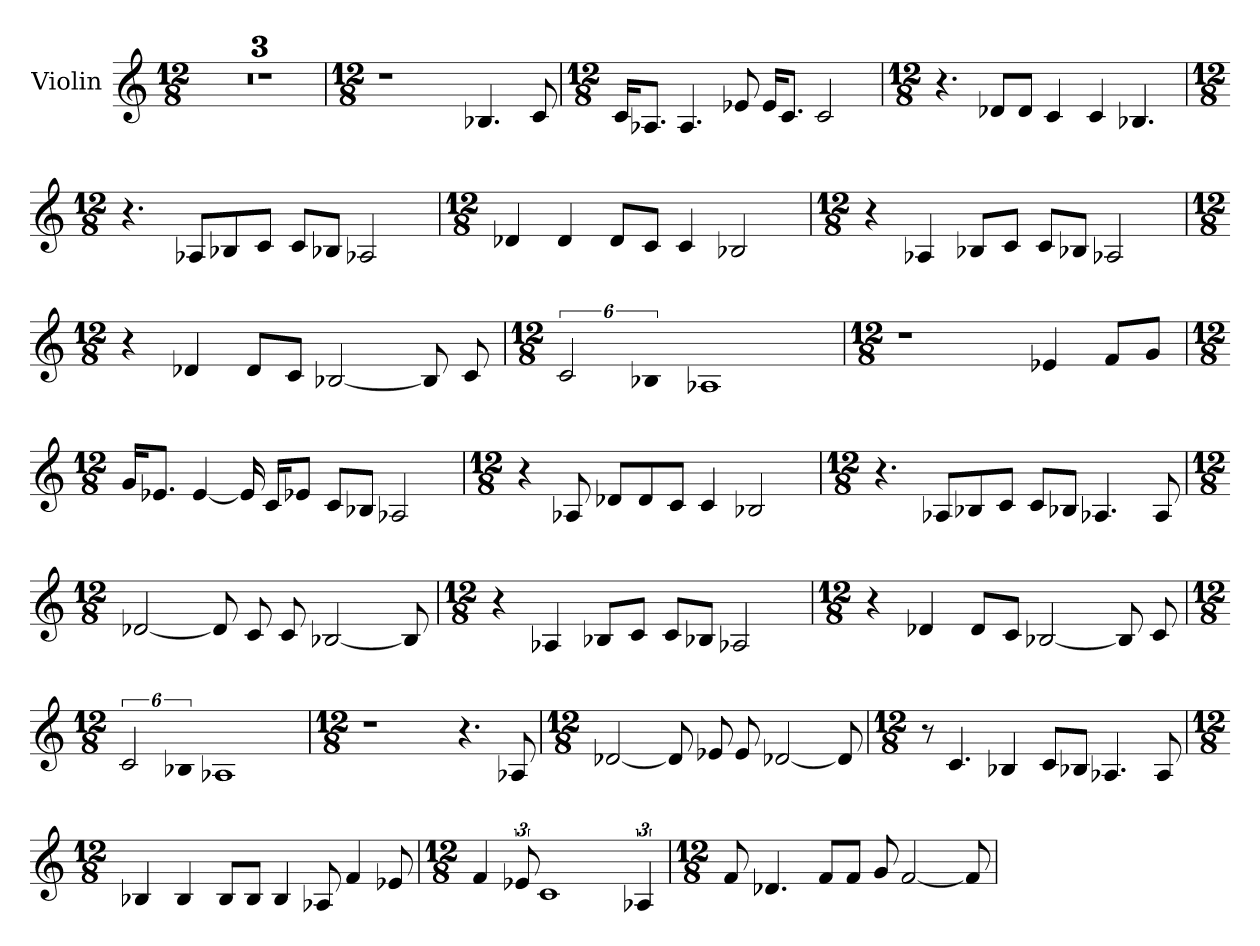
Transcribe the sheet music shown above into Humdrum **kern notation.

**kern
*part1
*staff1
*I"Violin
*I'Vln
*M12/8
=
1.r
=
*M12/8
1.r
=
*M12/8
1.r
=
*M12/8
1r
4.B-X
8c
=
*M12/8
16cKL
8.A-XJ
4.A-
8e-X
16e-KL
8.cJ
2c
=
*M12/8
4.r
8d-XL
8d-J
4c
4c
4.B-X
=
*M12/8
4.r
8A-XL
8B-X
8cJ
8cL
8B-XJ
2A-X
=
*M12/8
4d-X
4d-
8d-L
8cJ
4c
2B-X
=
*M12/8
4r
4A-X
8B-XL
8cJ
8cL
8B-XJ
2A-X
=
*M12/8
4r
4d-X
8d-L
8cJ
[2B-X
8B-]
8c
=
*M12/8
12%5c
12B-X
1A-X
=
*M12/8
1r
4e-X
8fL
8gJ
=
*M12/8
16gKL
8.e-XJ
[4e-
16e-]
16cKL
8e-XJ
8cL
8B-XJ
2A-X
=
*M12/8
4r
8A-X
8d-XL
8d-
8cJ
4c
2B-X
=
*M12/8
4.r
8A-XL
8B-X
8cJ
8cL
8B-XJ
4.A-X
8A-
=
*M12/8
[2d-X
8d-]
8c
8c
[2B-X
8B-]
=
*M12/8
4r
4A-X
8B-XL
8cJ
8cL
8B-XJ
2A-X
=
*M12/8
4r
4d-X
8d-L
8cJ
[2B-X
8B-]
8c
=
*M12/8
12%5c
12B-X
1A-X
=
*M12/8
1r
4.r
8A-X
=
*M12/8
[2d-X
8d-]
8e-X
8e-
[2d-X
8d-]
=
*M12/8
8r
4.c
4B-X
8cL
8B-XJ
4.A-X
8A-
=
*M12/8
4B-X
4B-
8B-L
8B-J
4B-
8A-X
4f
8e-X
=
*M12/8
4f
12e-X
1c
6A-X
=
*M12/8
8f
4.d-X
8fL
8fJ
8g
[2f
8f]
=
*-
